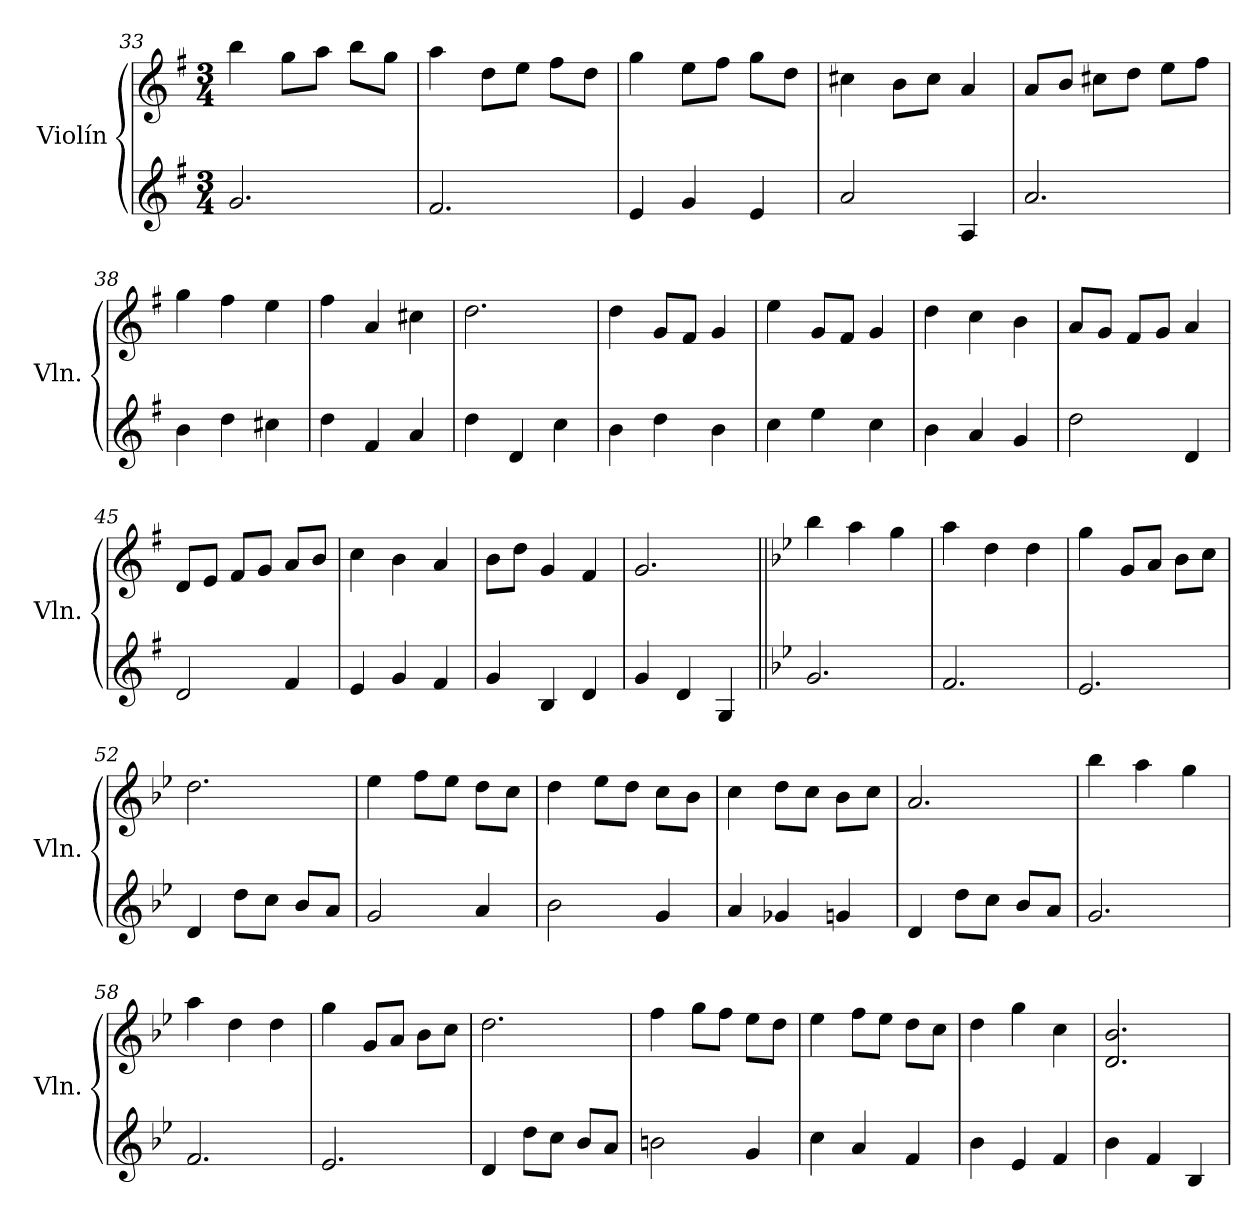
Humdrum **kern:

**kern	**kern
*part2	*part1
*staff2	*staff1
*I"Violín	*I"Violín
*I'Vln.	*I'Vln.
*clefG2	*clefG2
*k[f#]	*k[f#]
*M3/4	*M3/4
=33	=33
2.g/	4bb\
.	8gg\L
.	8aa\J
.	8bb\L
.	8gg\J
=34	=34
2.f#/	4aa\
.	8dd\L
.	8ee\J
.	8ff#\L
.	8dd\J
=35	=35
4e/	4gg\
4g/	8ee\L
.	8ff#\J
4e/	8gg\L
.	8dd\J
=36	=36
2a/	4cc#X\
.	8b\L
.	8cc#\J
4A/	4a/
=37	=37
2.a/	8a/L
.	8b/J
.	8cc#X\L
.	8dd\J
.	8ee\L
.	8ff#\J
!!LO:PB:g=z
=38	=38
4b\	4gg\
4dd\	4ff#\
4cc#X\	4ee\
=39	=39
4dd\	4ff#\
4f#/	4a/
4a/	4cc#X\
=40	=40
4dd\	2.dd\
4d/	.
4cc\	.
=41	=41
4b\	4dd\
4dd\	8g/L
.	8f#/J
4b\	4g/
=42	=42
4cc\	4ee\
4ee\	8g/L
.	8f#/J
4cc\	4g/
=43	=43
4b\	4dd\
4a/	4cc\
4g/	4b\
=44	=44
2dd\	8a/L
.	8g/J
.	8f#/L
.	8g/J
4d/	4a/
=45	=45
2d/	8d/L
.	8e/J
.	8f#/L
.	8g/J
4f#/	8a/L
.	8b/J
!!LO:LB:g=z
=46	=46
4e/	4cc\
4g/	4b\
4f#/	4a/
=47	=47
4g/	8b\L
.	8dd\J
4B/	4g/
4d/	4f#/
=48	=48
4g/	2.g/
4d/	.
4G/	.
=49||	=49||
*k[b-e-]	*k[b-e-]
2.g/	4bb-\
.	4aa\
.	4gg\
=50	=50
2.f/	4aa\
.	4dd\
.	4dd\
=51	=51
2.e-/	4gg\
.	8g/L
.	8a/J
.	8b-\L
.	8cc\J
=52	=52
4d/	2.dd\
8dd\L	.
8cc\J	.
8b-/L	.
8a/J	.
=53	=53
2g/	4ee-\
.	8ff\L
.	8ee-\J
4a/	8dd\L
.	8cc\J
!!LO:LB:g=z
=54	=54
2b-\	4dd\
.	8ee-\L
.	8dd\J
4g/	8cc\L
.	8b-\J
=55	=55
4a/	4cc\
4g-X/	8dd\L
.	8cc\J
4gn/	8b-\L
.	8cc\J
=56	=56
4d/	2.a/
8dd\L	.
8cc\J	.
8b-/L	.
8a/J	.
=57	=57
2.g/	4bb-\
.	4aa\
.	4gg\
=58	=58
2.f/	4aa\
.	4dd\
.	4dd\
=59	=59
2.e-/	4gg\
.	8g/L
.	8a/J
.	8b-\L
.	8cc\J
=60	=60
4d/	2.dd\
8dd\L	.
8cc\J	.
8b-/L	.
8a/J	.
!!LO:LB:g=z
=61	=61
2bn\	4ff\
.	8gg\L
.	8ff\J
4g/	8ee-\L
.	8dd\J
=62	=62
4cc\	4ee-\
4a/	8ff\L
.	8ee-\J
4f/	8dd\L
.	8cc\J
=63	=63
4b-\	4dd\
4e-/	4gg\
4f/	4cc\
=64	=64
4b-\	2.d/ 2.b-/
4f/	.
4B-/	.
=	=
*-	*-
